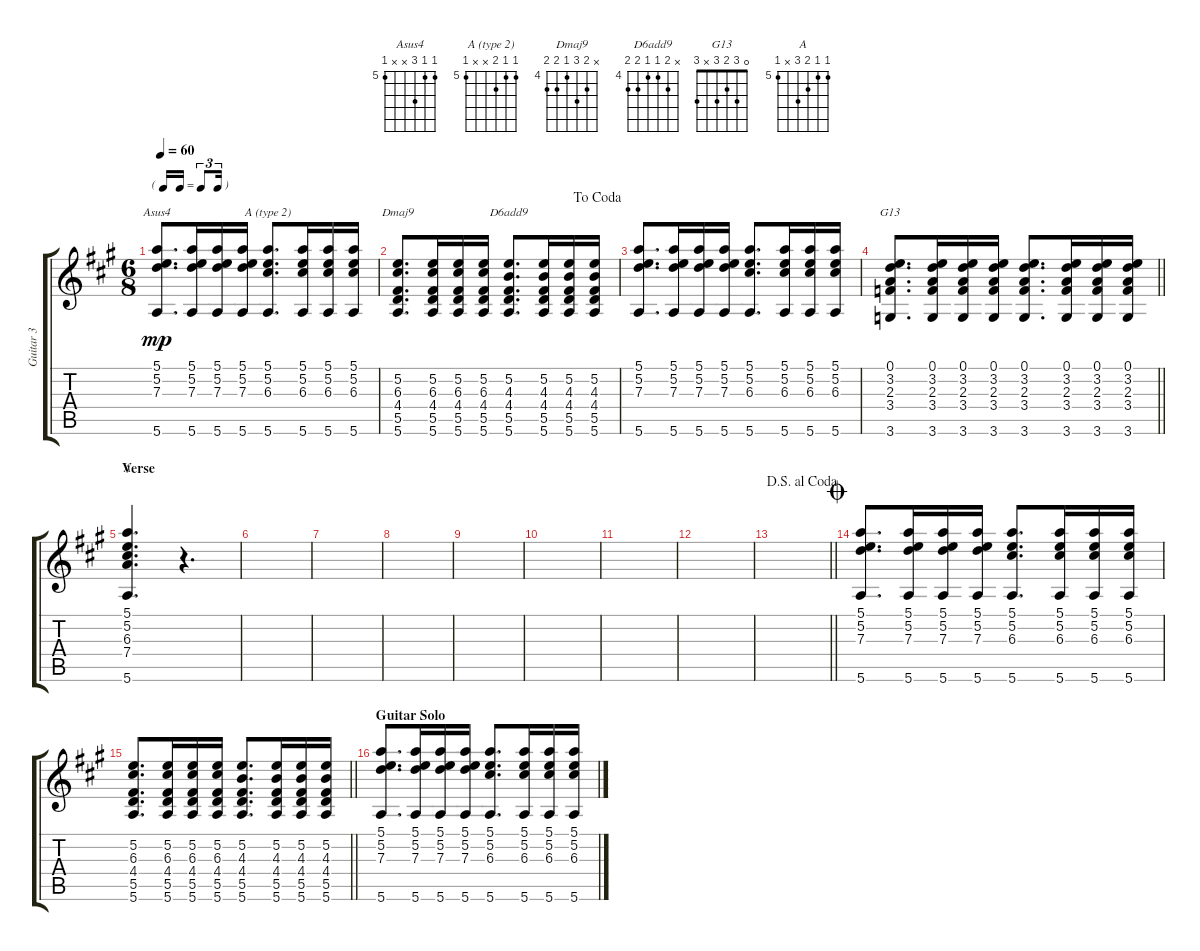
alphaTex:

\track ("Guitar 3" "Guitar 3") {instrument acousticguitarsteel}
\staff {score tabs}
\tuning (E4 B3 G3 D3 A2 E2) {hide}
\chord ("Asus4" 5 5 7 x x 5) {firstfret 5}
\chord ("A (type 2)" 5 5 6 x x 5) {firstfret 5}
\chord ("Dmaj9" x 5 6 4 5 5) {firstfret 4}
\chord ("D6add9" x 5 4 4 5 5) {firstfret 4}
\chord ("G13" 0 3 2 3 x 3)
\chord ("A" 5 5 6 7 x 5) {firstfret 5}
\ts (6 8)
\tf triplet16th
\tempo 60
\clef g2
\ks a
(5.1 5.2 7.3 5.6).8{d ch "Asus4" dy mp} (5.1 5.2 7.3 5.6).16 (5.1 5.2 7.3 5.6).16 (5.1 5.2 7.3 5.6).16 (5.1 5.2 6.3 5.6).8{d ch "A (type 2)"} (5.1 5.2 6.3 5.6).16 (5.1 5.2 6.3 5.6).16 (5.1 5.2 6.3 5.6).16 |
\jump dacoda
(5.2 6.3 4.4 5.5 5.6).8{d ch "Dmaj9"} (5.2 6.3 4.4 5.5 5.6).16 (5.2 6.3 4.4 5.5 5.6).16 (5.2 6.3 4.4 5.5 5.6).16 (5.2 4.3 4.4 5.5 5.6).8{d ch "D6add9"} (5.2 4.3 4.4 5.5 5.6).16 (5.2 4.3 4.4 5.5 5.6).16 (5.2 4.3 4.4 5.5 5.6).16 |
(5.1 5.2 7.3 5.6).8{d} (5.1 5.2 7.3 5.6).16 (5.1 5.2 7.3 5.6).16 (5.1 5.2 7.3 5.6).16 (5.1 5.2 6.3 5.6).8{d} (5.1 5.2 6.3 5.6).16 (5.1 5.2 6.3 5.6).16 (5.1 5.2 6.3 5.6).16 |
\barLineRight lightlight
(0.1 3.2 2.3 3.4 3.6).8{d ch "G13"} (0.1 3.2 2.3 3.4 3.6).16 (0.1 3.2 2.3 3.4 3.6).16 (0.1 3.2 2.3 3.4 3.6).16 (0.1 3.2 2.3 3.4 3.6).8{d} (0.1 3.2 2.3 3.4 3.6).16 (0.1 3.2 2.3 3.4 3.6).16 (0.1 3.2 2.3 3.4 3.6).16 |
\section ("" "Verse")
(5.1 5.2 6.3 7.4 5.6).4{d ch "A"} r.4{d} |
|
|
|
|
|
|
|
\jump dalsegnoalcoda
\barLineRight lightlight
|
\jump coda
(5.1 5.2 7.3 5.6).8{d} (5.1 5.2 7.3 5.6).16 (5.1 5.2 7.3 5.6).16 (5.1 5.2 7.3 5.6).16 (5.1 5.2 6.3 5.6).8{d} (5.1 5.2 6.3 5.6).16 (5.1 5.2 6.3 5.6).16 (5.1 5.2 6.3 5.6).16 |
\barLineRight lightlight
(5.2 6.3 4.4 5.5 5.6).8{d} (5.2 6.3 4.4 5.5 5.6).16 (5.2 6.3 4.4 5.5 5.6).16 (5.2 6.3 4.4 5.5 5.6).16 (5.2 4.3 4.4 5.5 5.6).8{d} (5.2 4.3 4.4 5.5 5.6).16 (5.2 4.3 4.4 5.5 5.6).16 (5.2 4.3 4.4 5.5 5.6).16 |
\section ("" "Guitar Solo")
(5.1 5.2 7.3 5.6).8{d} (5.1 5.2 7.3 5.6).16 (5.1 5.2 7.3 5.6).16 (5.1 5.2 7.3 5.6).16 (5.1 5.2 6.3 5.6).8{d} (5.1 5.2 6.3 5.6).16 (5.1 5.2 6.3 5.6).16 (5.1 5.2 6.3 5.6).16
